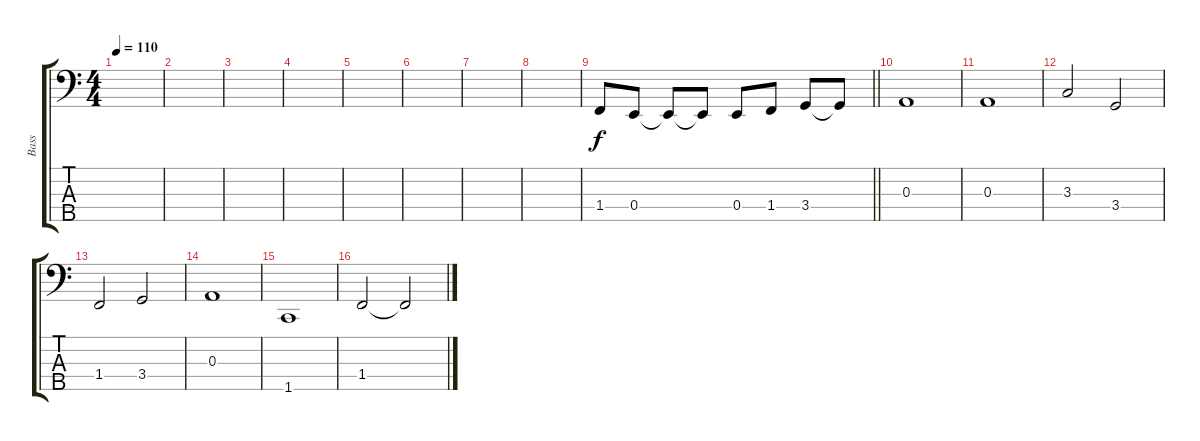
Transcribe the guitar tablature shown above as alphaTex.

\track ("Bass" "Bass") {instrument electricbassfinger}
\staff {score tabs}
\tuning (G2 D2 A1 E1 B0) {hide}
\ts (4 4)
\tempo 110
\clef f4
\ks c
|
|
|
|
|
|
|
|
\barLineRight lightlight
1.4.8 0.4.8 0.4{t}.8 0.4{t}.8 0.4.8 1.4.8 3.4.8 3.4{t}.8 |
0.3.1 |
0.3.1 |
3.3.2 3.4.2 |
1.4.2 3.4.2 |
0.3.1 |
1.5.1 |
1.4.2 1.4{t}.2
